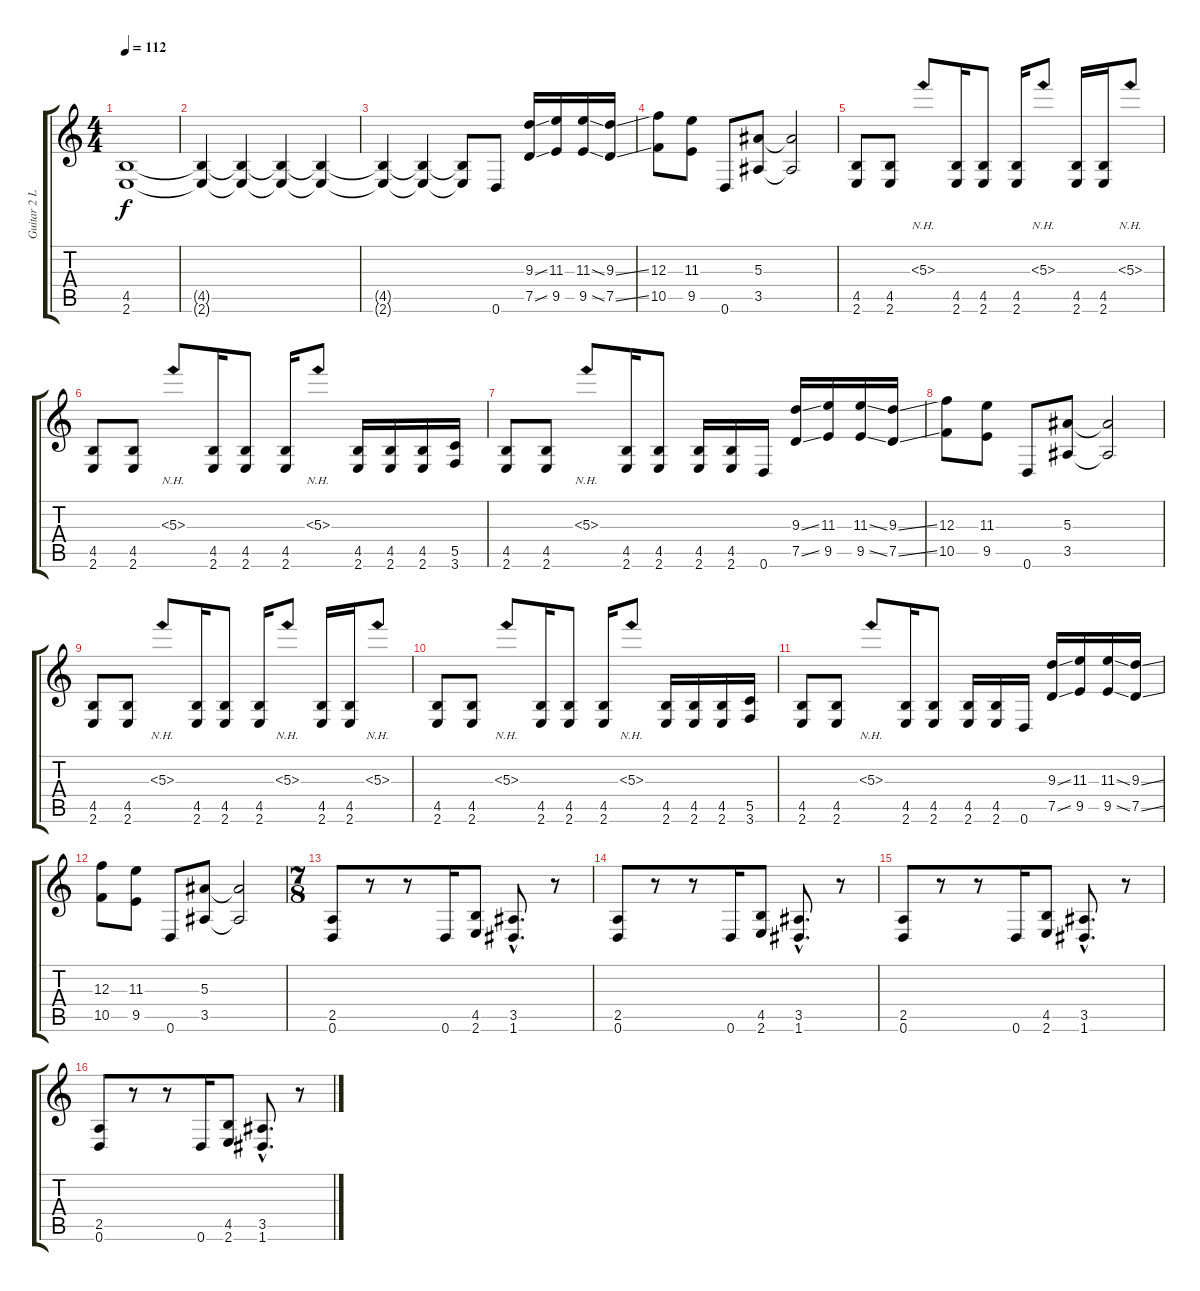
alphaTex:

\track ("Guitar 2 Logan Mader" "Guitar 2 L") {instrument overdrivenguitar}
\staff {score tabs}
\tuning (D4 A3 F3 C3 G2 D2) {hide}
\ts (4 4)
\tempo 112
\clef g2
\ks c
(4.5 2.6).1{dy f} |
(4.5{t} 2.6{t}).4 (4.5{t} 2.6{t}).4 (4.5{t} 2.6{t}).4 (4.5{t} 2.6{t}).4 |
(4.5{t} 2.6{t}).4 (4.5{t} 2.6{t}).4 (4.5{t} 2.6{t}).8 0.6.8 (9.3{ss} 7.5{ss}).16 (11.3 9.5).16 (11.3{ss} 9.5{ss}).16 (9.3{ss} 7.5{ss}).16 |
(12.3 10.5).8 (11.3 9.5).8 0.6.8 (5.3 3.5).8 (5.3{t} 3.5{t}).2 |
(4.5 2.6).8 (4.5 2.6).8 5.3{nh}.8 (4.5 2.6).16 (4.5 2.6).8 (4.5 2.6).16 5.3{nh}.8 (4.5 2.6).16 (4.5 2.6).16 5.3{nh}.8 |
(4.5 2.6).8 (4.5 2.6).8 5.3{nh}.8 (4.5 2.6).16 (4.5 2.6).8 (4.5 2.6).16 5.3{nh}.8 (4.5 2.6).16 (4.5 2.6).16 (4.5 2.6).16 (5.5 3.6).16 |
(4.5 2.6).8 (4.5 2.6).8 5.3{nh}.8 (4.5 2.6).16 (4.5 2.6).8 (4.5 2.6).16 (4.5 2.6).16 0.6.16 (9.3{ss} 7.5{ss}).16 (11.3 9.5).16 (11.3{ss} 9.5{ss}).16 (9.3{ss} 7.5{ss}).16 |
(12.3 10.5).8 (11.3 9.5).8 0.6.8 (5.3 3.5).8 (5.3{t} 3.5{t}).2 |
(4.5 2.6).8 (4.5 2.6).8 5.3{nh}.8 (4.5 2.6).16 (4.5 2.6).8 (4.5 2.6).16 5.3{nh}.8 (4.5 2.6).16 (4.5 2.6).16 5.3{nh}.8 |
(4.5 2.6).8 (4.5 2.6).8 5.3{nh}.8 (4.5 2.6).16 (4.5 2.6).8 (4.5 2.6).16 5.3{nh}.8 (4.5 2.6).16 (4.5 2.6).16 (4.5 2.6).16 (5.5 3.6).16 |
(4.5 2.6).8 (4.5 2.6).8 5.3{nh}.8 (4.5 2.6).16 (4.5 2.6).8 (4.5 2.6).16 (4.5 2.6).16 0.6.16 (9.3{ss} 7.5{ss}).16 (11.3 9.5).16 (11.3{ss} 9.5{ss}).16 (9.3{ss} 7.5{ss}).16 |
(12.3 10.5).8 (11.3 9.5).8 0.6.8 (5.3 3.5).8 (5.3{t} 3.5{t}).2 |
\ts (7 8)
(2.5 0.6).8 r.8 r.8 0.6.16 (4.5 2.6).8 (3.5{hac} 1.6{hac}).8{d} r.8 |
(2.5 0.6).8 r.8 r.8 0.6.16 (4.5 2.6).8 (3.5{hac} 1.6{hac}).8{d} r.8 |
(2.5 0.6).8 r.8 r.8 0.6.16 (4.5 2.6).8 (3.5{hac} 1.6{hac}).8{d} r.8 |
(2.5 0.6).8 r.8 r.8 0.6.16 (4.5 2.6).8 (3.5{hac} 1.6{hac}).8{d} r.8
